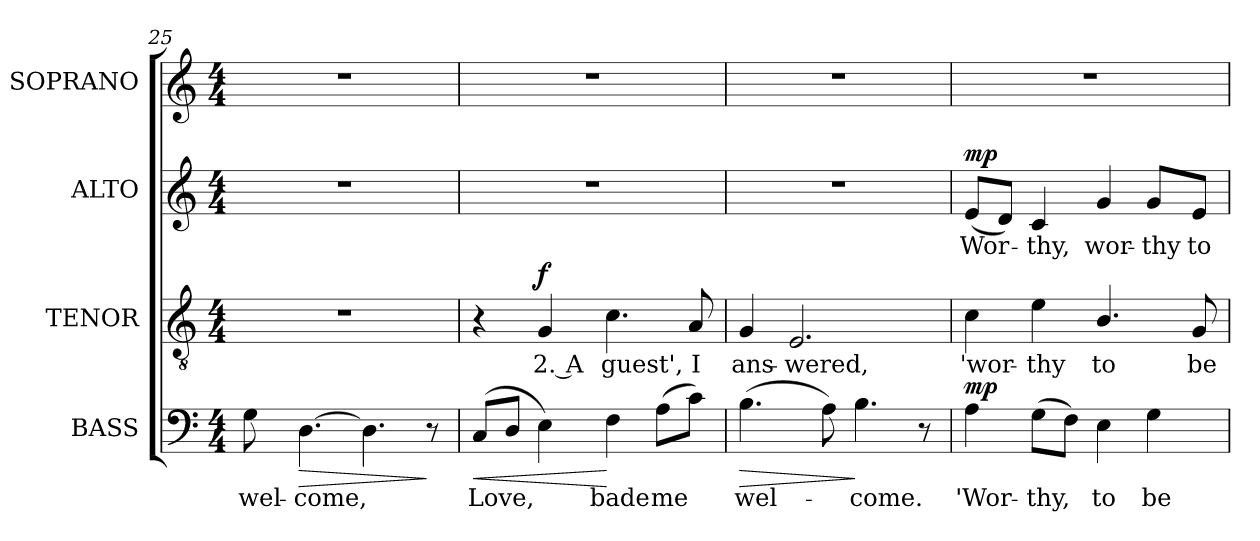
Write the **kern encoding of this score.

**kern	**text	**dynam	**kern	**text	**dynam	**kern	**text	**dynam	**kern
*part4	*part4	*part4	*part3	*part3	*part3	*part2	*part2	*part2	*part1
*staff4	*staff4	*staff4	*staff3	*staff3	*staff3	*staff2	*staff2	*staff2	*staff1
*I"BASS	*	*	*I"TENOR	*	*	*I"ALTO	*	*	*I"SOPRANO
*I'B.	*	*	*I'T.	*	*	*I'A.	*	*	*I'S.
*clefF4	*	*	*clefGv2	*	*	*clefG2	*	*	*clefG2
*	*	*	*ITrd7c12	*	*	*	*	*	*
*k[]	*	*	*k[]	*	*	*k[]	*	*	*k[]
*C:	*	*	*C:	*	*	*C:	*	*	*C:
*M4/4	*	*	*M4/4	*	*	*M4/4	*	*	*M4/4
=25	=25	=25	=25	=25	=25	=25	=25	=25	=25
!	!LO:LY:b:color=#000000	!	!	!	!	!	!	!	!
8Gi\	wel-	.	1r	.	.	1r	.	.	1r
!	!LO:LY:b:color=#000000	!LO:HP:b	!	!	!	!	!	!	!
[>4.Di\	-come,	>	.	.	.	.	.	.	.
4.Di\]	.	.	.	.	.	.	.	.	.
8r	.	]	.	.	.	.	.	.	.
!!LO:LB:g=z
=26	=26	=26	=26	=26	=26	=26	=26	=26	=26
!	!LO:LY:b:color=#000000	!LO:HP:b	!	!	!	!	!	!	!
(8Ci/L	Love,	<	4r	.	.	1r	.	.	1r
8Di/J	.	.	.	.	.	.	.	.	.
!	!	!	!	!LO:LY:b:color=#000000	!	!	!	!	!
4Ei\)	.	.	4GGi/	2. A	f	.	.	.	.
!	!LO:LY:b:color=#000000	!	!	!	!	!	!	!	!
!	!	!	!	!LO:LY:b:color=#000000	!	!	!	!	!
4Fi\	bade	[	4.Ci\	guest',	.	.	.	.	.
!	!LO:LY:b:color=#000000	!	!	!	!	!	!	!	!
(8Ai\L	me	.	.	.	.	.	.	.	.
!	!	!	!	!LO:LY:b:color=#000000	!	!	!	!	!
8ci\J)	.	.	8AAi/	I	.	.	.	.	.
=27	=27	=27	=27	=27	=27	=27	=27	=27	=27
!	!LO:LY:b:color=#000000	!LO:HP:b	!	!	!	!	!	!	!
!	!	!	!	!LO:LY:b:color=#000000	!	!	!	!	!
(4.Bi\	wel-	>	4GGi/	ans-	.	1r	.	.	1r
!	!	!	!	!LO:LY:b:color=#000000	!	!	!	!	!
.	.	.	2.EEi/	-wered,	.	.	.	.	.
8Ai\)	.	.	.	.	.	.	.	.	.
!	!LO:LY:b:color=#000000	!	!	!	!	!	!	!	!
4.Bi\	-come.	]	.	.	.	.	.	.	.
8r	.	.	.	.	.	.	.	.	.
=28	=28	=28	=28	=28	=28	=28	=28	=28	=28
!	!LO:LY:b:color=#000000	!	!	!	!	!	!	!	!
!	!	!	!	!LO:LY:b:color=#000000	!	!	!	!	!
!	!	!	!	!	!	!	!LO:LY:b:color=#000000	!	!
4Ai\	'Wor-	mp	4Ci\	'wor-	.	(8ei/L	Wor-	mp	1r
.	.	.	.	.	.	8di/J)	.	.	.
!	!LO:LY:b:color=#000000	!	!	!	!	!	!	!	!
!	!	!	!	!LO:LY:b:color=#000000	!	!	!	!	!
!	!	!	!	!	!	!	!LO:LY:b:color=#000000	!	!
(8Gi\L	-thy,	.	4Ei\	-thy	.	4ci/	-thy,	.	.
8Fi\J)	.	.	.	.	.	.	.	.	.
!	!LO:LY:b:color=#000000	!	!	!	!	!	!	!	!
!	!	!	!	!LO:LY:b:color=#000000	!	!	!	!	!
!	!	!	!	!	!	!	!LO:LY:b:color=#000000	!	!
4Ei\	to	.	4.BBi/	to	.	4gi/	wor-	.	.
!	!LO:LY:b:color=#000000	!	!	!	!	!	!	!	!
!	!	!	!	!	!	!	!LO:LY:b:color=#000000	!	!
4Gi\	be	.	.	.	.	8gi/L	-thy	.	.
!	!	!	!	!LO:LY:b:color=#000000	!	!	!	!	!
!	!	!	!	!	!	!	!LO:LY:b:color=#000000	!	!
.	.	.	8GGi/	be	.	8ei/J	to	.	.
=	=	=	=	=	=	=	=	=	=
*-	*-	*-	*-	*-	*-	*-	*-	*-	*-
